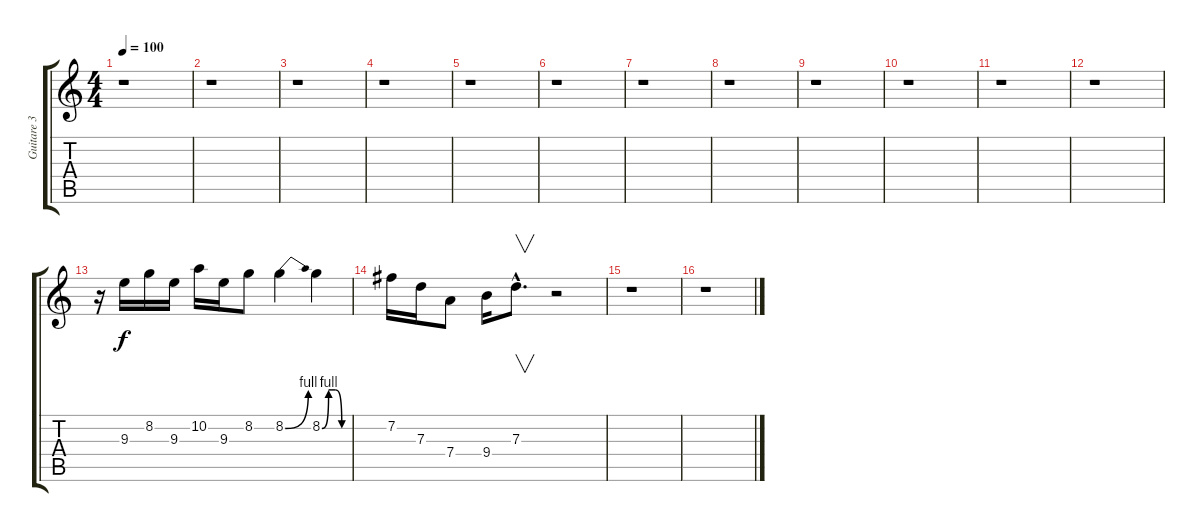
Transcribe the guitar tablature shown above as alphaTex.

\track ("Guitare 3" "Guitare 3") {instrument overdrivenguitar}
\staff {score tabs}
\tuning (E4 B3 G3 D3 A2 E2) {hide}
\ts (4 4)
\tempo 100
\clef g2
\ks c
r.1{dy f} |
r.1 |
r.1 |
r.1 |
r.1 |
r.1 |
r.1 |
r.1 |
r.1 |
r.1 |
r.1 |
r.1 |
r.16 9.3.16 8.2.16 9.3.16 10.2.16 9.3.16 8.2.8 8.2{be (bend 0 0 60 4)}.4 8.2{be (custom 0 0 15 4 30 4 45 0 60 0)}.4 |
7.2.16 7.3.16 7.4.8 9.4.16 7.3{hac}.8{v d} r.2 |
r.1 |
r.1
